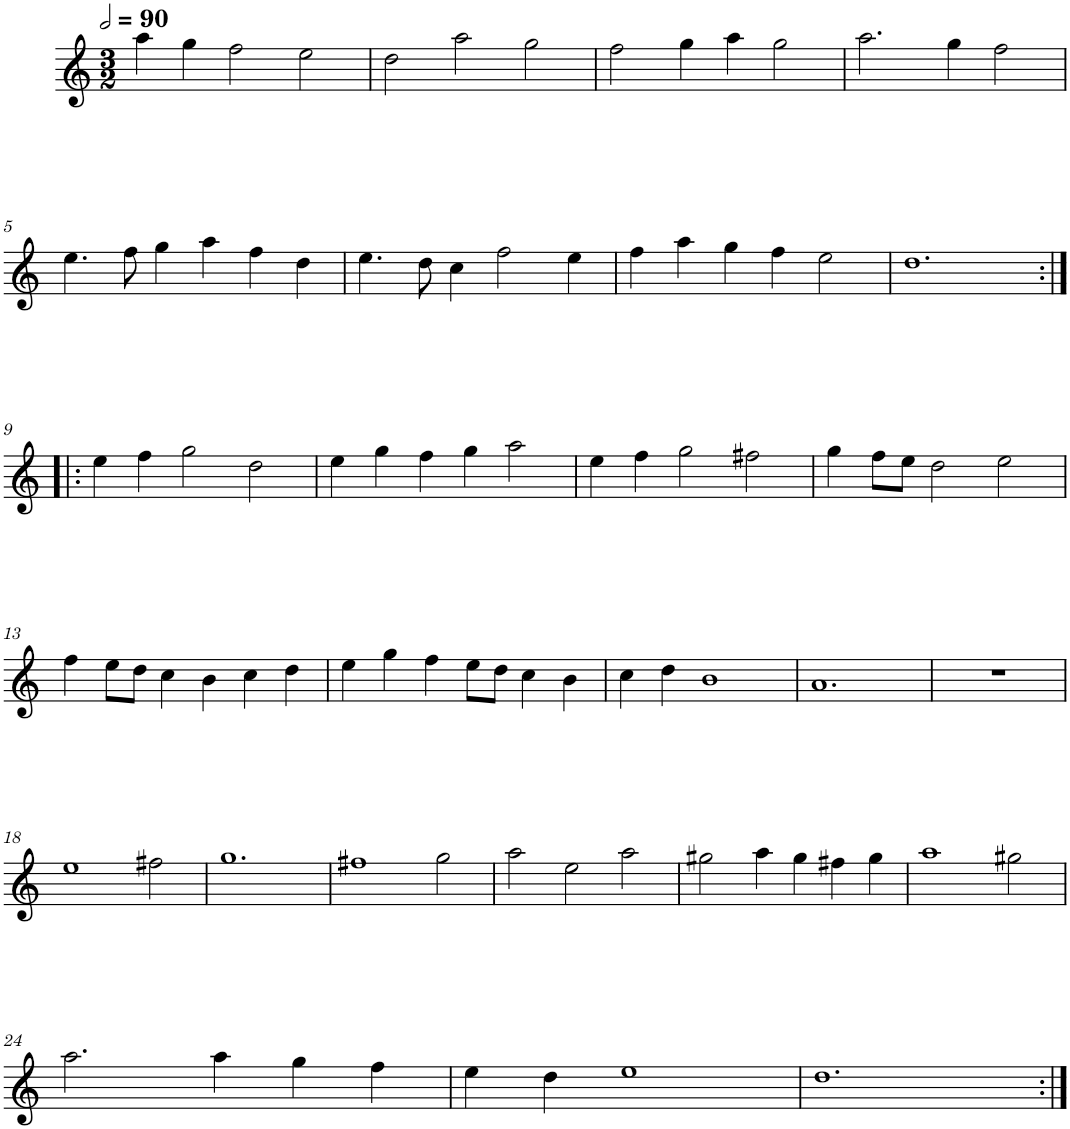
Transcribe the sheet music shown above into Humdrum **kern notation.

**kern
*part1
*staff1
*I"Trois parties
*clefG2
*k[]
*M3/2
*MM180
=1
4aa\
4gg\
2ff\
2ee\
=2
2dd\
2aa\
2gg\
=3
2ff\
4gg\
4aa\
2gg\
=4
2.aa\
4gg\
2ff\
!!LO:LB:g=z
=5
4.ee\
8ff\
4gg\
4aa\
4ff\
4dd\
=6
4.ee\
8dd\
4cc\
2ff\
4ee\
=7
4ff\
4aa\
4gg\
4ff\
2ee\
=8
1.dd
!!LO:LB:g=z
=9:|!|:
4ee\
4ff\
2gg\
2dd\
=10
4ee\
4gg\
4ff\
4gg\
2aa\
=11
4ee\
4ff\
2gg\
2ff#X\
=12
4gg\
8ff\L
8ee\J
2dd\
2ee\
!!LO:LB:g=z
=13
4ff\
8ee\L
8dd\J
4cc\
4b\
4cc\
4dd\
=14
4ee\
4gg\
4ff\
8ee\L
8dd\J
4cc\
4b\
=15
4cc\
4dd\
1b
=16
1.a
=17
1.r
!!LO:LB:g=z
=18
1ee
2ff#X\
=19
1.gg
=20
1ff#X
2gg\
=21
2aa\
2ee\
2aa\
=22
2gg#X\
4aa\
4gg#\
4ff#X\
4gg#\
=23
1aa
2gg#X\
!!LO:LB:g=z
=24
2.aa\
4aa\
4gg\
4ff\
=25
4ee\
4dd\
1ee
=26
1.dd
=:|!
*-
